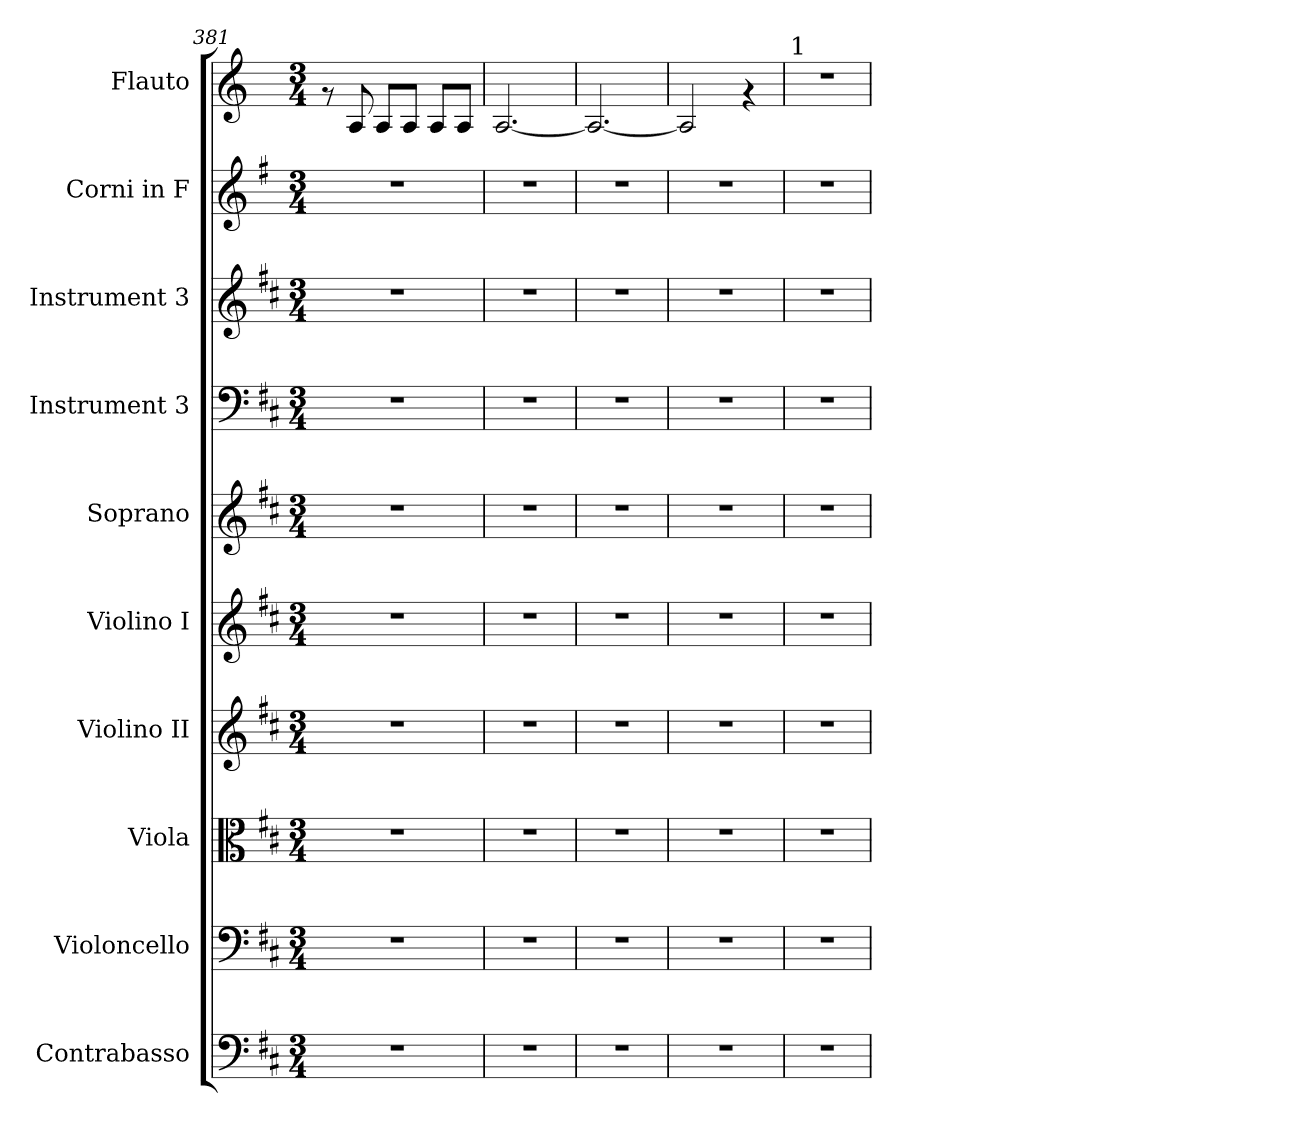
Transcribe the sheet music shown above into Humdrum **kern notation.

**kern	**kern	**kern	**kern	**kern	**kern	**kern	**kern	**kern	**kern
*part10	*part9	*part8	*part7	*part6	*part5	*part4	*part3	*part2	*part1
*staff10	*staff9	*staff8	*staff7	*staff6	*staff5	*staff4	*staff3	*staff2	*staff1
*I"Contrabasso	*I"Violoncello	*I"Viola	*I"Violino II	*I"Violino I	*I"Soprano	*I"Instrument 3	*I"Instrument 3	*I"Corni in F	*I"Flauto
*I'Cb.	*I'Vc.	*I'Vla.	*I'Vln. II	*I'Vln. I	*I'S	*	*	*I'Cor.	*I'Fl.
*clefF4	*clefF4	*clefC3	*clefG2	*clefG2	*clefG2	*clefF4	*clefG2	*clefG2	*clefG2
*ITrd1c2	*ITrd1c2	*ITrd1c2	*ITrd1c2	*ITrd1c2	*ITrd1c2	*ITrd1c2	*ITrd1c2	*ITrd4c7	*ITrd1c2
*k[]	*k[]	*k[]	*k[]	*k[]	*k[]	*k[]	*k[]	*k[]	*k[b-e-]
*C:	*C:	*C:	*C:	*C:	*C:	*C:	*C:	*C:	*B-:
*M3/4	*M3/4	*M3/4	*M3/4	*M3/4	*M3/4	*M3/4	*M3/4	*M3/4	*M3/4
=381	=381	=381	=381	=381	=381	=381	=381	=381	=381
2.r	2.r	2.r	2.r	2.r	2.r	2.r	2.r	2.r	8rf
.	.	.	.	.	.	.	.	.	8G/
.	.	.	.	.	.	.	.	.	8G/L
.	.	.	.	.	.	.	.	.	8G/J
.	.	.	.	.	.	.	.	.	8G/L
.	.	.	.	.	.	.	.	.	8G/J
!!LO:PB:g=z
=382	=382	=382	=382	=382	=382	=382	=382	=382	=382
2.r	2.r	2.r	2.r	2.r	2.r	2.r	2.r	2.r	[<2.G/
=383	=383	=383	=383	=383	=383	=383	=383	=383	=383
2.r	2.r	2.r	2.r	2.r	2.r	2.r	2.r	2.r	2.G/_<
=384	=384	=384	=384	=384	=384	=384	=384	=384	=384
2.r	2.r	2.r	2.r	2.r	2.r	2.r	2.r	2.r	2G/]
.	.	.	.	.	.	.	.	.	4rf
=385	=385	=385	=385	=385	=385	=385	=385	=385	=385
!	!	!	!	!	!	!	!	!	!LO:TX:a:t=1
2.r	2.r	2.r	2.r	2.r	2.r	2.r	2.r	2.r	2.r
=	=	=	=	=	=	=	=	=	=
*-	*-	*-	*-	*-	*-	*-	*-	*-	*-
